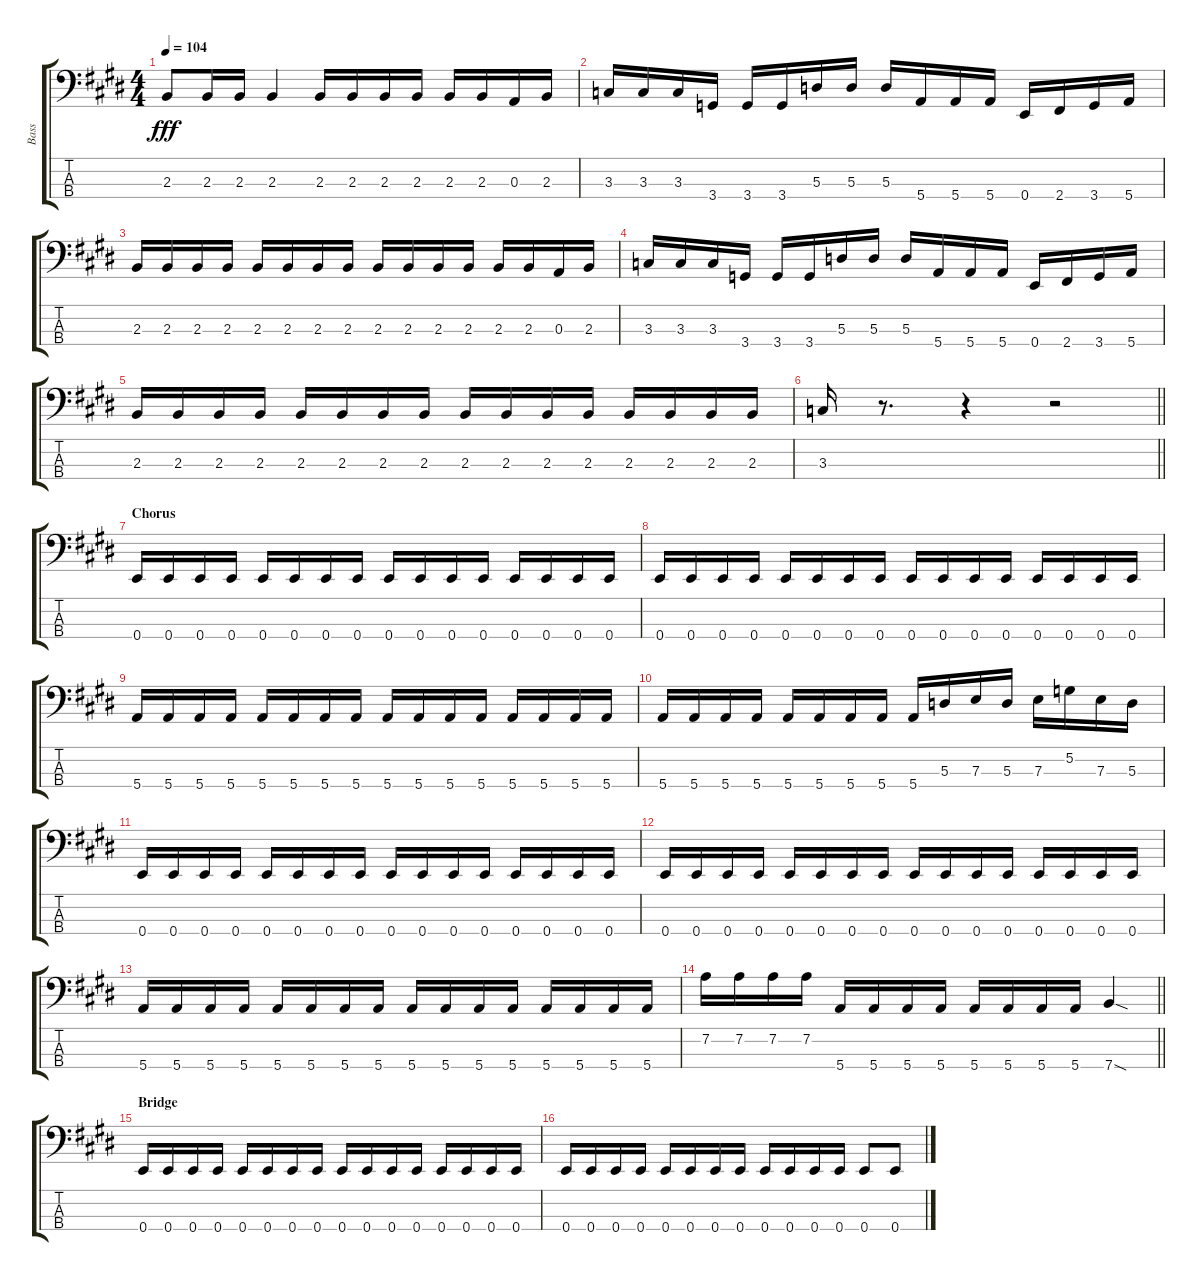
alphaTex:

\track ("Bass" "Bass") {instrument electricbassfinger}
\staff {score tabs}
\tuning (G2 D2 A1 E1) {hide}
\ts (4 4)
\tempo 104
\clef f4
\ks e
2.3.8{dy fff} 2.3.16 2.3.16 2.3.4 2.3.16 2.3.16 2.3.16 2.3.16 2.3.16 2.3.16 0.3.16 2.3.16 |
3.3.16 3.3.16 3.3.16 3.4.16 3.4.16 3.4.16 5.3.16 5.3.16 5.3.16 5.4.16 5.4.16 5.4.16 0.4.16 2.4.16 3.4.16 5.4.16 |
2.3.16 2.3.16 2.3.16 2.3.16 2.3.16 2.3.16 2.3.16 2.3.16 2.3.16 2.3.16 2.3.16 2.3.16 2.3.16 2.3.16 0.3.16 2.3.16 |
3.3.16 3.3.16 3.3.16 3.4.16 3.4.16 3.4.16 5.3.16 5.3.16 5.3.16 5.4.16 5.4.16 5.4.16 0.4.16 2.4.16 3.4.16 5.4.16 |
2.3.16 2.3.16 2.3.16 2.3.16 2.3.16 2.3.16 2.3.16 2.3.16 2.3.16 2.3.16 2.3.16 2.3.16 2.3.16 2.3.16 2.3.16 2.3.16 |
\barLineRight lightlight
3.3.16 r.8{d} r.4 r.2 |
\section ("" "Chorus")
0.4.16 0.4.16 0.4.16 0.4.16 0.4.16 0.4.16 0.4.16 0.4.16 0.4.16 0.4.16 0.4.16 0.4.16 0.4.16 0.4.16 0.4.16 0.4.16 |
0.4.16 0.4.16 0.4.16 0.4.16 0.4.16 0.4.16 0.4.16 0.4.16 0.4.16 0.4.16 0.4.16 0.4.16 0.4.16 0.4.16 0.4.16 0.4.16 |
5.4.16 5.4.16 5.4.16 5.4.16 5.4.16 5.4.16 5.4.16 5.4.16 5.4.16 5.4.16 5.4.16 5.4.16 5.4.16 5.4.16 5.4.16 5.4.16 |
5.4.16 5.4.16 5.4.16 5.4.16 5.4.16 5.4.16 5.4.16 5.4.16 5.4.16 5.3.16 7.3.16 5.3.16 7.3.16 5.2.16 7.3.16 5.3.16 |
0.4.16 0.4.16 0.4.16 0.4.16 0.4.16 0.4.16 0.4.16 0.4.16 0.4.16 0.4.16 0.4.16 0.4.16 0.4.16 0.4.16 0.4.16 0.4.16 |
0.4.16 0.4.16 0.4.16 0.4.16 0.4.16 0.4.16 0.4.16 0.4.16 0.4.16 0.4.16 0.4.16 0.4.16 0.4.16 0.4.16 0.4.16 0.4.16 |
5.4.16 5.4.16 5.4.16 5.4.16 5.4.16 5.4.16 5.4.16 5.4.16 5.4.16 5.4.16 5.4.16 5.4.16 5.4.16 5.4.16 5.4.16 5.4.16 |
\barLineRight lightlight
7.2.16 7.2.16 7.2.16 7.2.16 5.4.16 5.4.16 5.4.16 5.4.16 5.4.16 5.4.16 5.4.16 5.4.16 7.4{sod}.4 |
\section ("" "Bridge")
0.4.16 0.4.16 0.4.16 0.4.16 0.4.16 0.4.16 0.4.16 0.4.16 0.4.16 0.4.16 0.4.16 0.4.16 0.4.16 0.4.16 0.4.16 0.4.16 |
0.4.16 0.4.16 0.4.16 0.4.16 0.4.16 0.4.16 0.4.16 0.4.16 0.4.16 0.4.16 0.4.16 0.4.16 0.4.8 0.4.8
